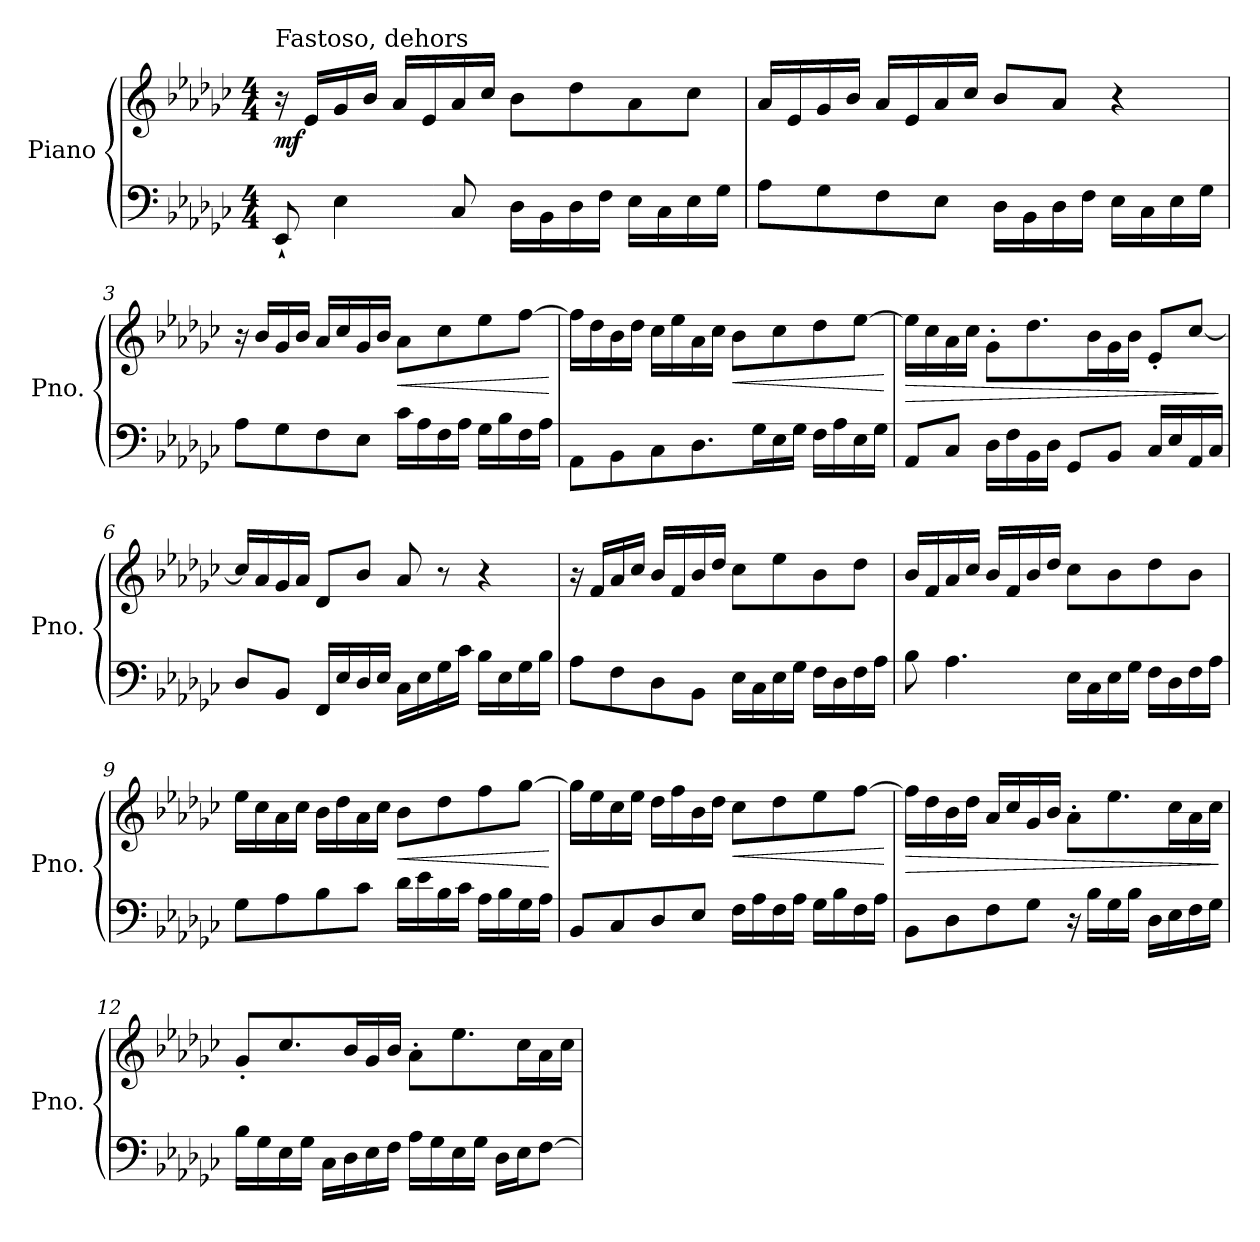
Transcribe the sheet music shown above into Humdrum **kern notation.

**kern	**kern	**dynam
*part1	*part1	*part1
*staff2	*staff1	*staff1/2
*I"Piano	*	*
*I'Pno.	*	*
*clefF4	*clefG2	*
*k[b-e-a-d-g-c-]	*k[b-e-a-d-g-c-]	*
*M4/4	*M4/4	*
*MM105	*MM105	*
=1	=1	=1
!	!LO:TX:a:t=Fastoso, dehors	!
!	!	!LO:DY:b
8EE-`/	16r	mf
.	16e-/LL	.
4E-\	16g-/	.
.	16b-/JJ	.
.	16a-/LL	.
.	16e-/	.
8C-/	16a-/	.
.	16cc-/JJ	.
16D-\LL	8b-\L	.
16BB-\	.	.
16D-\	8dd-\	.
16F\JJ	.	.
16E-\LL	8a-\	.
16C-\	.	.
16E-\	8cc-\J	.
16G-\JJ	.	.
=2	=2	=2
8A-\L	16a-/LL	.
.	16e-/	.
8G-\	16g-/	.
.	16b-/JJ	.
8F\	16a-/LL	.
.	16e-/	.
8E-\J	16a-/	.
.	16cc-/JJ	.
16D-\LL	8b-/L	.
16BB-\	.	.
16D-\	8a-/J	.
16F\JJ	.	.
16E-\LL	4r	.
16C-\	.	.
16E-\	.	.
16G-\JJ	.	.
=3	=3	=3
8A-\L	16r	.
.	16b-/LL	.
8G-\	16g-/	.
.	16b-/JJ	.
8F\	16a-/LL	.
.	16cc-/	.
8E-\J	16g-/	.
.	16b-/JJ	.
!	!	!LO:HP:b
16c-\LL	8a-\L	<
16A-\	.	.
16F\	8cc-\	.
16A-\JJ	.	.
16G-\LL	8ee-\	.
16B-\	.	.
16F\	[8ff\J	.
16A-\JJ	.	.
.	.	[
!!LO:LB:g=z
=4	=4	=4
8AA-\L	16ff\LL]	.
.	16dd-\	.
8BB-\	16b-\	.
.	16dd-\JJ	.
8C-\	16cc-\LL	.
.	16ee-\	.
8.D-\	16a-\	.
.	16cc-\JJ	.
!	!	!LO:HP:b
.	8b-\L	<
16G-\L	.	.
16E-\	8cc-\	.
16G-\JJ	.	.
16F\LL	8dd-\	.
16A-\	.	.
16E-\	[8ee-\J	.
16G-\JJ	.	.
.	.	[
=5	=5	=5
!	!	!LO:HP:b
8AA-/L	16ee-\LL]	>
.	16cc-\	.
8C-/J	16a-\	.
.	16cc-\JJ	.
16D-\LL	8g-'\L	.
16F\	.	.
16BB-\	8.dd-\	.
16D-\JJ	.	.
8GG-/L	.	.
.	16b-\L	.
8BB-/J	16g-\	.
.	16b-\JJ	.
16C-/LL	8e-'/L	.
16E-/	.	.
16AA-/	[8cc-/J	.
16C-/JJ	.	.
.	.	]
=6	=6	=6
8D-/L	16cc-/LL]	.
.	16a-/	.
8BB-/J	16g-/	.
.	16a-/JJ	.
16FF/LL	8d-/L	.
16E-/	.	.
16D-/	8b-/J	.
16E-/JJ	.	.
16C-\LL	8a-/	.
16E-\	.	.
16G-\	8r	.
16c-\JJ	.	.
16B-\LL	4r	.
16E-\	.	.
16G-\	.	.
16B-\JJ	.	.
!!LO:LB:g=z
=7	=7	=7
8A-\L	16r	.
.	16f/LL	.
8F\	16a-/	.
.	16cc-/JJ	.
8D-\	16b-/LL	.
.	16f/	.
8BB-\J	16b-/	.
.	16dd-/JJ	.
16E-\LL	8cc-\L	.
16C-\	.	.
16E-\	8ee-\	.
16G-\JJ	.	.
16F\LL	8b-\	.
16D-\	.	.
16F\	8dd-\J	.
16A-\JJ	.	.
=8	=8	=8
8B-\	16b-/LL	.
.	16f/	.
4.A-\	16a-/	.
.	16cc-/JJ	.
.	16b-/LL	.
.	16f/	.
.	16b-/	.
.	16dd-/JJ	.
16E-\LL	8cc-\L	.
16C-\	.	.
16E-\	8b-\	.
16G-\JJ	.	.
16F\LL	8dd-\	.
16D-\	.	.
16F\	8b-\J	.
16A-\JJ	.	.
=9	=9	=9
8G-\L	16ee-\LL	.
.	16cc-\	.
8A-\	16a-\	.
.	16cc-\JJ	.
8B-\	16b-\LL	.
.	16dd-\	.
8c-\J	16a-\	.
.	16cc-\JJ	.
!	!	!LO:HP:b
16d-\LL	8b-\L	<
16e-\	.	.
16B-\	8dd-\	.
16c-\JJ	.	.
16A-\LL	8ff\	.
16B-\	.	.
16G-\	[8gg-\J	.
16A-\JJ	.	.
.	.	[
!!LO:LB:g=z
=10	=10	=10
8BB-/L	16gg-\LL]	.
.	16ee-\	.
8C-/	16cc-\	.
.	16ee-\JJ	.
8D-/	16dd-\LL	.
.	16ff\	.
8E-/J	16b-\	.
.	16dd-\JJ	.
!	!	!LO:HP:b
16F\LL	8cc-\L	<
16A-\	.	.
16F\	8dd-\	.
16A-\JJ	.	.
16G-\LL	8ee-\	.
16B-\	.	.
16F\	[8ff\J	.
16A-\JJ	.	.
.	.	[
=11	=11	=11
!	!	!LO:HP:b
8BB-\L	16ff\LL]	>
.	16dd-\	.
8D-\	16b-\	.
.	16dd-\JJ	.
8F\	16a-/LL	.
.	16cc-/	.
8G-\J	16g-/	.
.	16b-/JJ	.
16r	8a-'\L	.
16B-\LL	.	.
16G-\	8.ee-\	.
16B-\JJ	.	.
16D-\LL	.	.
16E-\	16cc-\L	.
16F\	16a-\	.
16G-\JJ	16cc-\JJ	.
.	.	]
=12	=12	=12
16B-\LL	8g-'/L	.
16G-\	.	.
16E-\	8.cc-/	.
16G-\JJ	.	.
16C-\LL	.	.
16D-\	16b-/L	.
16E-\	16g-/	.
16F\JJ	16b-/JJ	.
16A-\LL	8a-'\L	.
16G-\	.	.
16E-\	8.ee-\	.
16G-\JJ	.	.
16D-\LL	.	.
16E-\J	16cc-\L	.
[8F\J	16a-\	.
.	16cc-\JJ	.
=	=	=
*-	*-	*-
